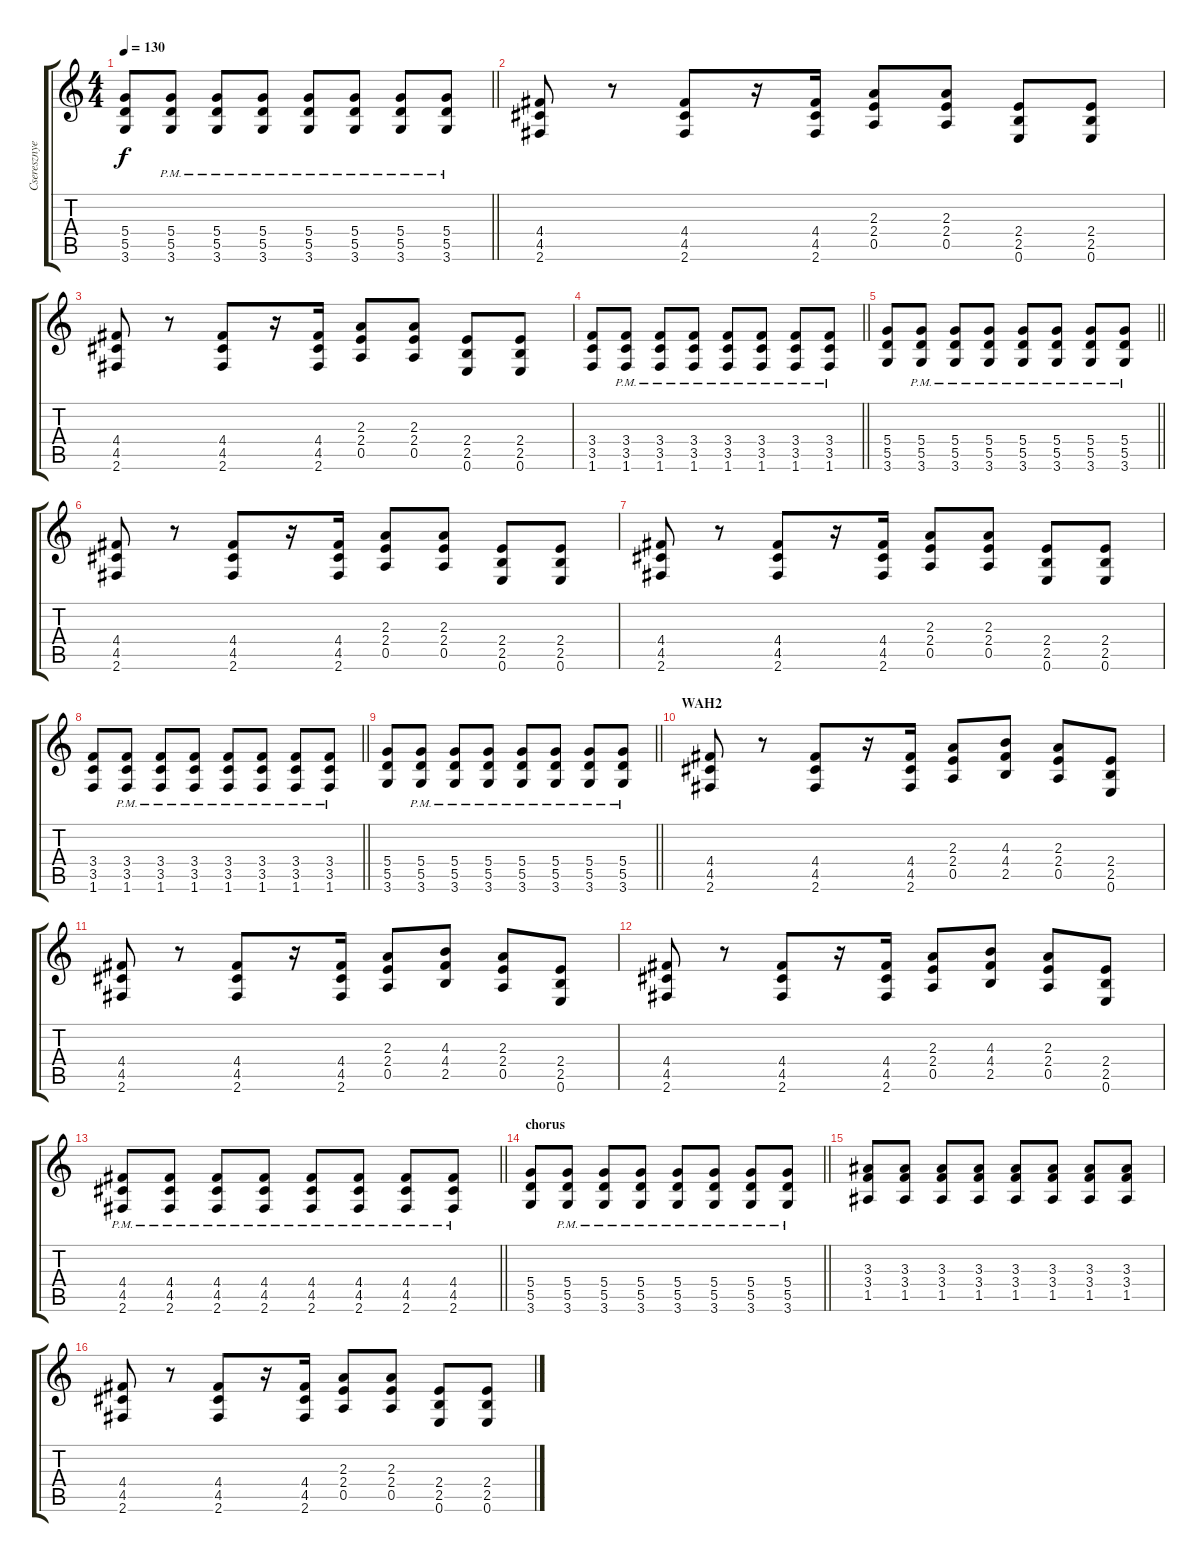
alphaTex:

\track ("Cseresznye1" "Cseresznye") {instrument distortionguitar}
\staff {score tabs}
\tuning (E4 B3 G3 D3 A2 E2) {hide}
\ts (4 4)
\tempo 130
\clef g2
\barLineRight lightlight
\ks c
(5.4 5.5 3.6).8{dy f} (5.4{pm} 5.5{pm} 3.6{pm}).8 (5.4{pm} 5.5{pm} 3.6{pm}).8 (5.4{pm} 5.5{pm} 3.6{pm}).8 (5.4{pm} 5.5{pm} 3.6{pm}).8 (5.4{pm} 5.5{pm} 3.6{pm}).8 (5.4{pm} 5.5{pm} 3.6{pm}).8 (5.4{pm} 5.5{pm} 3.6{pm}).8 |
(4.4 4.5 2.6).8 r.8 (4.4 4.5 2.6).8 r.16 (4.4 4.5 2.6).16 (2.3 2.4 0.5).8 (2.3 2.4 0.5).8 (2.4 2.5 0.6).8 (2.4 2.5 0.6).8 |
(4.4 4.5 2.6).8 r.8 (4.4 4.5 2.6).8 r.16 (4.4 4.5 2.6).16 (2.3 2.4 0.5).8 (2.3 2.4 0.5).8 (2.4 2.5 0.6).8 (2.4 2.5 0.6).8 |
\barLineRight lightlight
(3.4 3.5 1.6).8 (3.4{pm} 3.5{pm} 1.6{pm}).8 (3.4{pm} 3.5{pm} 1.6{pm}).8 (3.4{pm} 3.5{pm} 1.6{pm}).8 (3.4{pm} 3.5{pm} 1.6{pm}).8 (3.4{pm} 3.5{pm} 1.6{pm}).8 (3.4{pm} 3.5{pm} 1.6{pm}).8 (3.4{pm} 3.5{pm} 1.6{pm}).8 |
\barLineRight lightlight
(5.4 5.5 3.6).8 (5.4{pm} 5.5{pm} 3.6{pm}).8 (5.4{pm} 5.5{pm} 3.6{pm}).8 (5.4{pm} 5.5{pm} 3.6{pm}).8 (5.4{pm} 5.5{pm} 3.6{pm}).8 (5.4{pm} 5.5{pm} 3.6{pm}).8 (5.4{pm} 5.5{pm} 3.6{pm}).8 (5.4{pm} 5.5{pm} 3.6{pm}).8 |
(4.4 4.5 2.6).8 r.8 (4.4 4.5 2.6).8 r.16 (4.4 4.5 2.6).16 (2.3 2.4 0.5).8 (2.3 2.4 0.5).8 (2.4 2.5 0.6).8 (2.4 2.5 0.6).8 |
(4.4 4.5 2.6).8 r.8 (4.4 4.5 2.6).8 r.16 (4.4 4.5 2.6).16 (2.3 2.4 0.5).8 (2.3 2.4 0.5).8 (2.4 2.5 0.6).8 (2.4 2.5 0.6).8 |
\barLineRight lightlight
(3.4 3.5 1.6).8 (3.4{pm} 3.5{pm} 1.6{pm}).8 (3.4{pm} 3.5{pm} 1.6{pm}).8 (3.4{pm} 3.5{pm} 1.6{pm}).8 (3.4{pm} 3.5{pm} 1.6{pm}).8 (3.4{pm} 3.5{pm} 1.6{pm}).8 (3.4{pm} 3.5{pm} 1.6{pm}).8 (3.4{pm} 3.5{pm} 1.6{pm}).8 |
\barLineRight lightlight
(5.4 5.5 3.6).8 (5.4{pm} 5.5{pm} 3.6{pm}).8 (5.4{pm} 5.5{pm} 3.6{pm}).8 (5.4{pm} 5.5{pm} 3.6{pm}).8 (5.4{pm} 5.5{pm} 3.6{pm}).8 (5.4{pm} 5.5{pm} 3.6{pm}).8 (5.4{pm} 5.5{pm} 3.6{pm}).8 (5.4{pm} 5.5{pm} 3.6{pm}).8 |
\section ("" "WAH2")
(4.4 4.5 2.6).8 r.8 (4.4 4.5 2.6).8 r.16 (4.4 4.5 2.6).16 (2.3 2.4 0.5).8 (4.3 4.4 2.5).8 (2.3 2.4 0.5).8 (2.4 2.5 0.6).8 |
(4.4 4.5 2.6).8 r.8 (4.4 4.5 2.6).8 r.16 (4.4 4.5 2.6).16 (2.3 2.4 0.5).8 (4.3 4.4 2.5).8 (2.3 2.4 0.5).8 (2.4 2.5 0.6).8 |
(4.4 4.5 2.6).8 r.8 (4.4 4.5 2.6).8 r.16 (4.4 4.5 2.6).16 (2.3 2.4 0.5).8 (4.3 4.4 2.5).8 (2.3 2.4 0.5).8 (2.4 2.5 0.6).8 |
\barLineRight lightlight
(4.4{pm} 4.5{pm} 2.6{pm}).8 (4.4{pm} 4.5{pm} 2.6{pm}).8 (4.4{pm} 4.5{pm} 2.6{pm}).8 (4.4{pm} 4.5{pm} 2.6{pm}).8 (4.4{pm} 4.5{pm} 2.6{pm}).8 (4.4{pm} 4.5{pm} 2.6{pm}).8 (4.4{pm} 4.5{pm} 2.6{pm}).8 (4.4{pm} 4.5{pm} 2.6{pm}).8 |
\section ("" "chorus")
\barLineRight lightlight
(5.4 5.5 3.6).8 (5.4{pm} 5.5{pm} 3.6{pm}).8 (5.4{pm} 5.5{pm} 3.6{pm}).8 (5.4{pm} 5.5{pm} 3.6{pm}).8 (5.4{pm} 5.5{pm} 3.6{pm}).8 (5.4{pm} 5.5{pm} 3.6{pm}).8 (5.4{pm} 5.5{pm} 3.6{pm}).8 (5.4{pm} 5.5{pm} 3.6{pm}).8 |
(3.3 3.4 1.5).8 (3.3 3.4 1.5).8 (3.3 3.4 1.5).8 (3.3 3.4 1.5).8 (3.3 3.4 1.5).8 (3.3 3.4 1.5).8 (3.3 3.4 1.5).8 (3.3 3.4 1.5).8 |
(4.4 4.5 2.6).8 r.8 (4.4 4.5 2.6).8 r.16 (4.4 4.5 2.6).16 (2.3 2.4 0.5).8 (2.3 2.4 0.5).8 (2.4 2.5 0.6).8 (2.4 2.5 0.6).8
